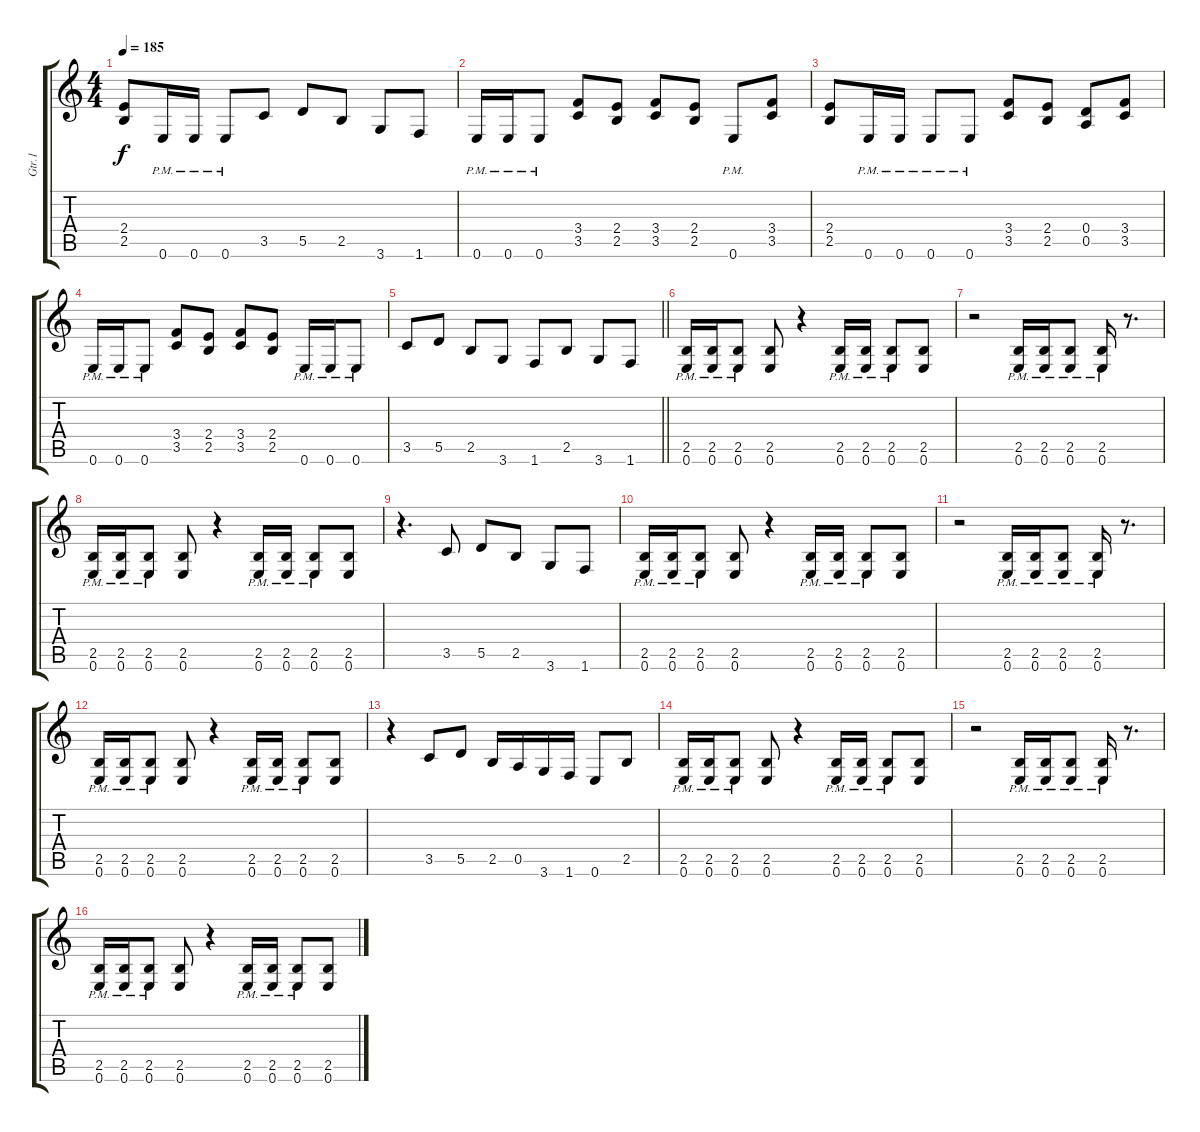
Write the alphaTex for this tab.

\track ("Gtr.1" "Gtr.1") {instrument distortionguitar}
\staff {score tabs}
\tuning (E4 B3 G3 D3 A2 E2) {hide}
\ts (4 4)
\tempo 185
\clef g2
\ks c
(2.4 2.5).8{dy f} 0.6{pm}.16 0.6{pm}.16 0.6{pm}.8 3.5.8 5.5.8 2.5.8 3.6.8 1.6.8 |
0.6{pm}.16 0.6{pm}.16 0.6{pm}.8 (3.4 3.5).8 (2.4 2.5).8 (3.4 3.5).8 (2.4 2.5).8 0.6{pm}.8 (3.4 3.5).8 |
(2.4 2.5).8 0.6{pm}.16 0.6{pm}.16 0.6{pm}.8 0.6{pm}.8 (3.4 3.5).8 (2.4 2.5).8 (0.4 0.5).8 (3.4 3.5).8 |
0.6{pm}.16 0.6{pm}.16 0.6{pm}.8 (3.4 3.5).8 (2.4 2.5).8 (3.4 3.5).8 (2.4 2.5).8 0.6{pm}.16 0.6{pm}.16 0.6{pm}.8 |
\barLineRight lightlight
3.5.8 5.5.8 2.5.8 3.6.8 1.6.8 2.5.8 3.6.8 1.6.8 |
(2.5{pm} 0.6{pm}).16 (2.5{pm} 0.6{pm}).16 (2.5{pm} 0.6{pm}).8 (2.5 0.6).8 r.4 (2.5{pm} 0.6{pm}).16 (2.5{pm} 0.6{pm}).16 (2.5{pm} 0.6{pm}).8 (2.5 0.6).8 |
r.2 (2.5{pm} 0.6{pm}).16 (2.5{pm} 0.6{pm}).16 (2.5{pm} 0.6{pm}).8 (2.5{pm} 0.6{pm}).16 r.8{d} |
(2.5{pm} 0.6{pm}).16 (2.5{pm} 0.6{pm}).16 (2.5{pm} 0.6{pm}).8 (2.5 0.6).8 r.4 (2.5{pm} 0.6{pm}).16 (2.5{pm} 0.6{pm}).16 (2.5{pm} 0.6{pm}).8 (2.5 0.6).8 |
r.4{d} 3.5.8 5.5.8 2.5.8 3.6.8 1.6.8 |
(2.5{pm} 0.6{pm}).16 (2.5{pm} 0.6{pm}).16 (2.5{pm} 0.6{pm}).8 (2.5 0.6).8 r.4 (2.5{pm} 0.6{pm}).16 (2.5{pm} 0.6{pm}).16 (2.5{pm} 0.6{pm}).8 (2.5 0.6).8 |
r.2 (2.5{pm} 0.6{pm}).16 (2.5{pm} 0.6{pm}).16 (2.5{pm} 0.6{pm}).8 (2.5{pm} 0.6{pm}).16 r.8{d} |
(2.5{pm} 0.6{pm}).16 (2.5{pm} 0.6{pm}).16 (2.5{pm} 0.6{pm}).8 (2.5 0.6).8 r.4 (2.5{pm} 0.6{pm}).16 (2.5{pm} 0.6{pm}).16 (2.5{pm} 0.6{pm}).8 (2.5 0.6).8 |
r.4 3.5.8 5.5.8 2.5.16 0.5.16 3.6.16 1.6.16 0.6.8 2.5.8 |
(2.5{pm} 0.6{pm}).16 (2.5{pm} 0.6{pm}).16 (2.5{pm} 0.6{pm}).8 (2.5 0.6).8 r.4 (2.5{pm} 0.6{pm}).16 (2.5{pm} 0.6{pm}).16 (2.5{pm} 0.6{pm}).8 (2.5 0.6).8 |
r.2 (2.5{pm} 0.6{pm}).16 (2.5{pm} 0.6{pm}).16 (2.5{pm} 0.6{pm}).8 (2.5{pm} 0.6{pm}).16 r.8{d} |
(2.5{pm} 0.6{pm}).16 (2.5{pm} 0.6{pm}).16 (2.5{pm} 0.6{pm}).8 (2.5 0.6).8 r.4 (2.5{pm} 0.6{pm}).16 (2.5{pm} 0.6{pm}).16 (2.5{pm} 0.6{pm}).8 (2.5 0.6).8
